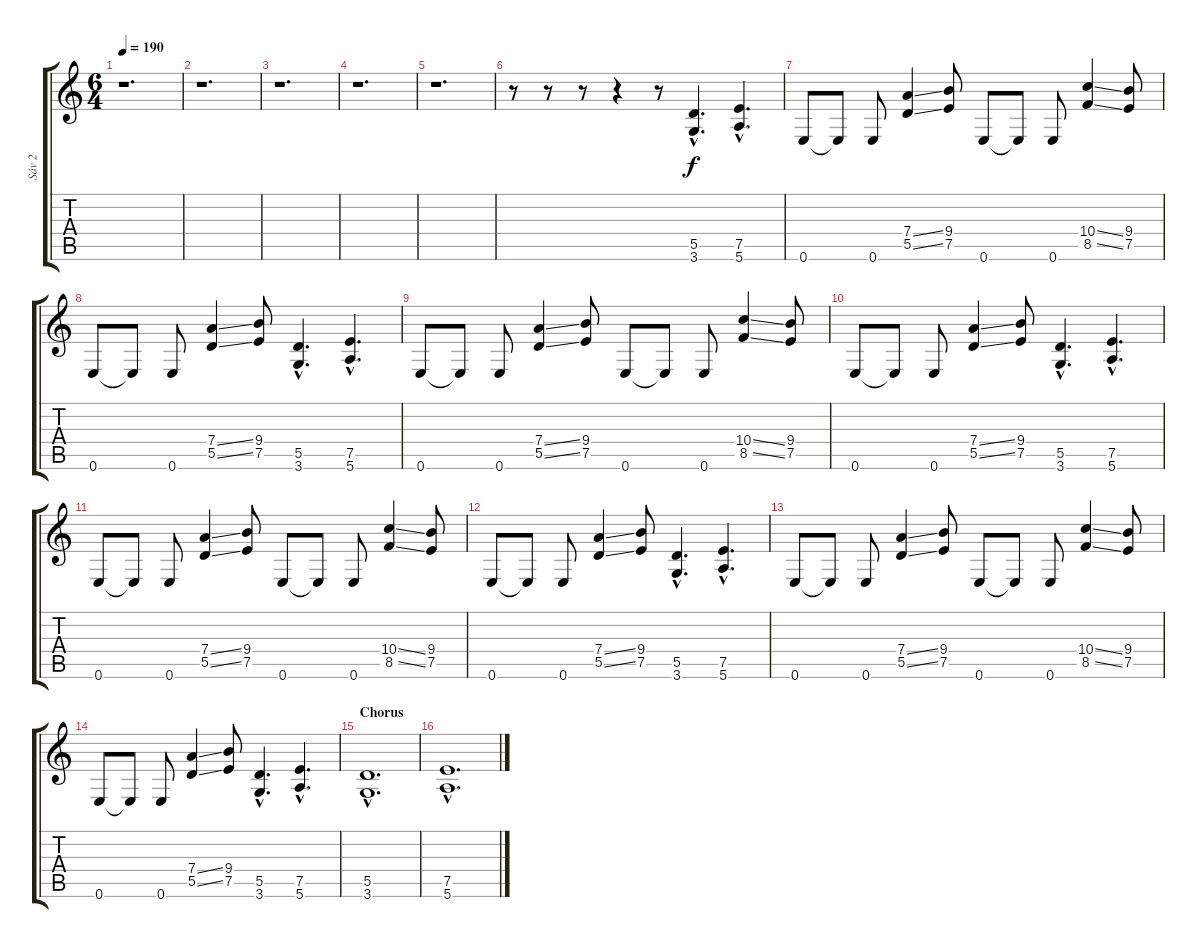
\track ("Sáv 2" "Sáv 2") {instrument distortionguitar}
\staff {score tabs}
\tuning (E4 B3 G3 D3 A2 E2) {hide}
\ts (6 4)
\tempo 190
\clef g2
\ks c
r.1{d dy f} |
r.1{d} |
r.1{d} |
r.1{d} |
r.1{d} |
r.8 r.8 r.8 r.4 r.8 (5.5{hac} 3.6{hac}).4{d} (7.5{hac} 5.6{hac}).4{d} |
0.6.8 0.6{t}.8 0.6.8 (7.4{ss} 5.5{ss}).4 (9.4 7.5).8 0.6.8 0.6{t}.8 0.6.8 (10.4{ss} 8.5{ss}).4 (9.4 7.5).8 |
0.6.8 0.6{t}.8 0.6.8 (7.4{ss} 5.5{ss}).4 (9.4 7.5).8 (5.5{hac} 3.6{hac}).4{d} (7.5{hac} 5.6{hac}).4{d} |
0.6.8 0.6{t}.8 0.6.8 (7.4{ss} 5.5{ss}).4 (9.4 7.5).8 0.6.8 0.6{t}.8 0.6.8 (10.4{ss} 8.5{ss}).4 (9.4 7.5).8 |
0.6.8 0.6{t}.8 0.6.8 (7.4{ss} 5.5{ss}).4 (9.4 7.5).8 (5.5{hac} 3.6{hac}).4{d} (7.5{hac} 5.6{hac}).4{d} |
0.6.8 0.6{t}.8 0.6.8 (7.4{ss} 5.5{ss}).4 (9.4 7.5).8 0.6.8 0.6{t}.8 0.6.8 (10.4{ss} 8.5{ss}).4 (9.4 7.5).8 |
0.6.8 0.6{t}.8 0.6.8 (7.4{ss} 5.5{ss}).4 (9.4 7.5).8 (5.5{hac} 3.6{hac}).4{d} (7.5{hac} 5.6{hac}).4{d} |
0.6.8 0.6{t}.8 0.6.8 (7.4{ss} 5.5{ss}).4 (9.4 7.5).8 0.6.8 0.6{t}.8 0.6.8 (10.4{ss} 8.5{ss}).4 (9.4 7.5).8 |
0.6.8 0.6{t}.8 0.6.8 (7.4{ss} 5.5{ss}).4 (9.4 7.5).8 (5.5{hac} 3.6{hac}).4{d} (7.5{hac} 5.6{hac}).4{d} |
\section ("" "Chorus")
(5.5{hac} 3.6{hac}).1{d} |
(7.5{hac} 5.6{hac}).1{d}
